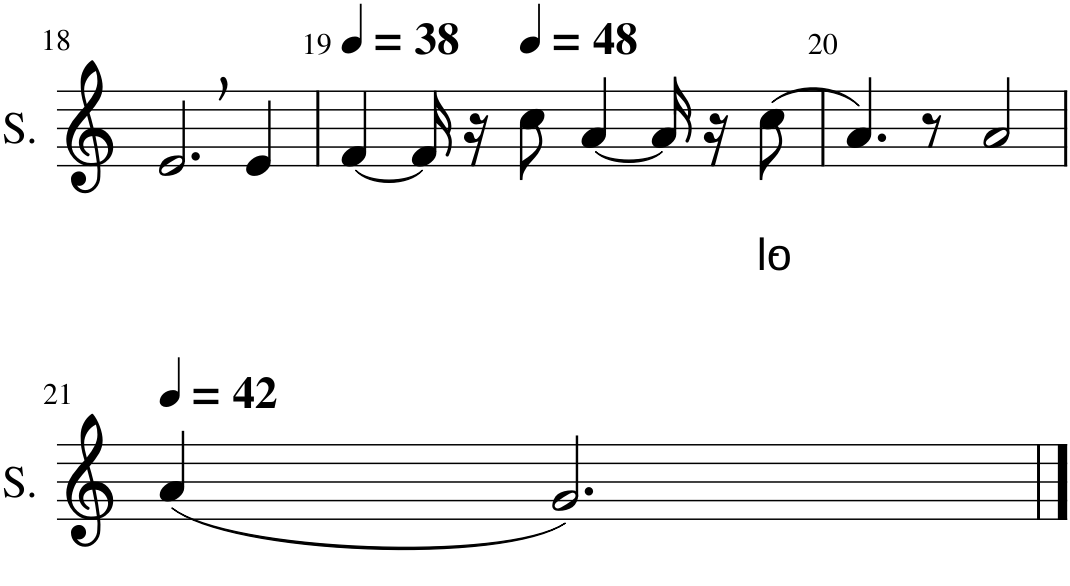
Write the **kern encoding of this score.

**kern	**text	**text
*part1	*part1	*part1
*staff1	*staff1	*staff1
*I"Soprano	*	*
*I'S.	*	*
!!LO:PB:g=z
*clefG2	*	*
*k[]	*	*
*M4/4	*	*
=18	=18	=18
2.e,/	.	.
4e/	.	.
=19	=19	=19
*MM38	*	*
[4f/	.	.
16f/]	.	.
16r	.	.
*MM48	*	*
8cc\	.	.
[4a/	.	.
16a/]	.	.
16r	.	.
!	!	!LO:LY:b
(8cc\	.	lo-
=20	=20	=20
4.a/)	.	.
8r	.	.
2a/	.	.
!!LO:LB:g=z
=21	=21	=21
*MM42	*	*
(4a/	.	.
2.g/)	.	.
==	==	==
*-	*-	*-
